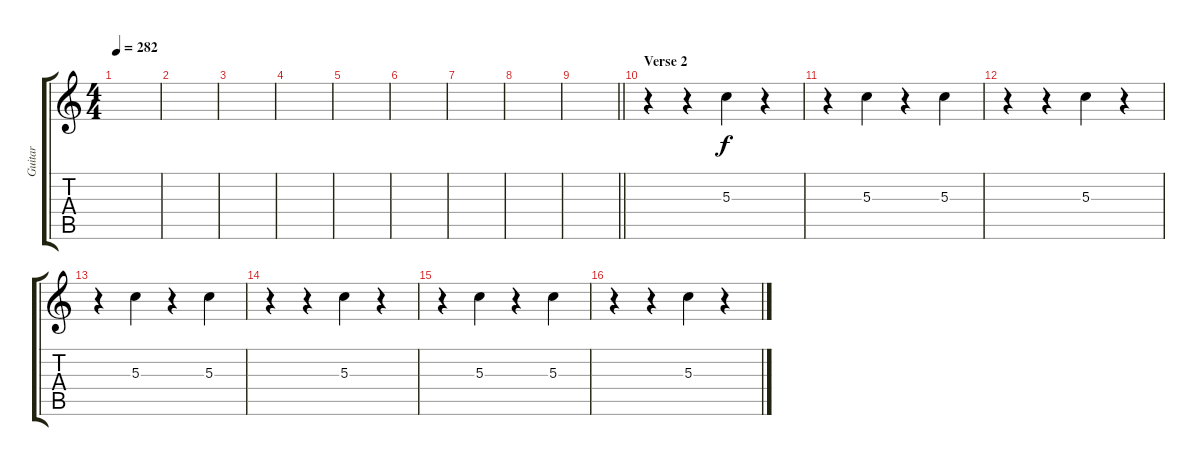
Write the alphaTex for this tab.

\track ("Guitar" "Guitar") {instrument distortionguitar}
\staff {score tabs}
\tuning (E4 B3 G3 D3 A2 E2) {hide}
\ts (4 4)
\tempo 282
\clef g2
\ks c
|
|
|
|
|
|
|
|
\barLineRight lightlight
|
\section ("" "Verse 2")
r.4{volume 11 balance 14} r.4 5.3.4 r.4 |
r.4 5.3.4 r.4 5.3.4 |
r.4 r.4 5.3.4 r.4 |
r.4 5.3.4 r.4 5.3.4 |
r.4 r.4 5.3.4 r.4 |
r.4 5.3.4 r.4 5.3.4 |
r.4 r.4 5.3.4 r.4
